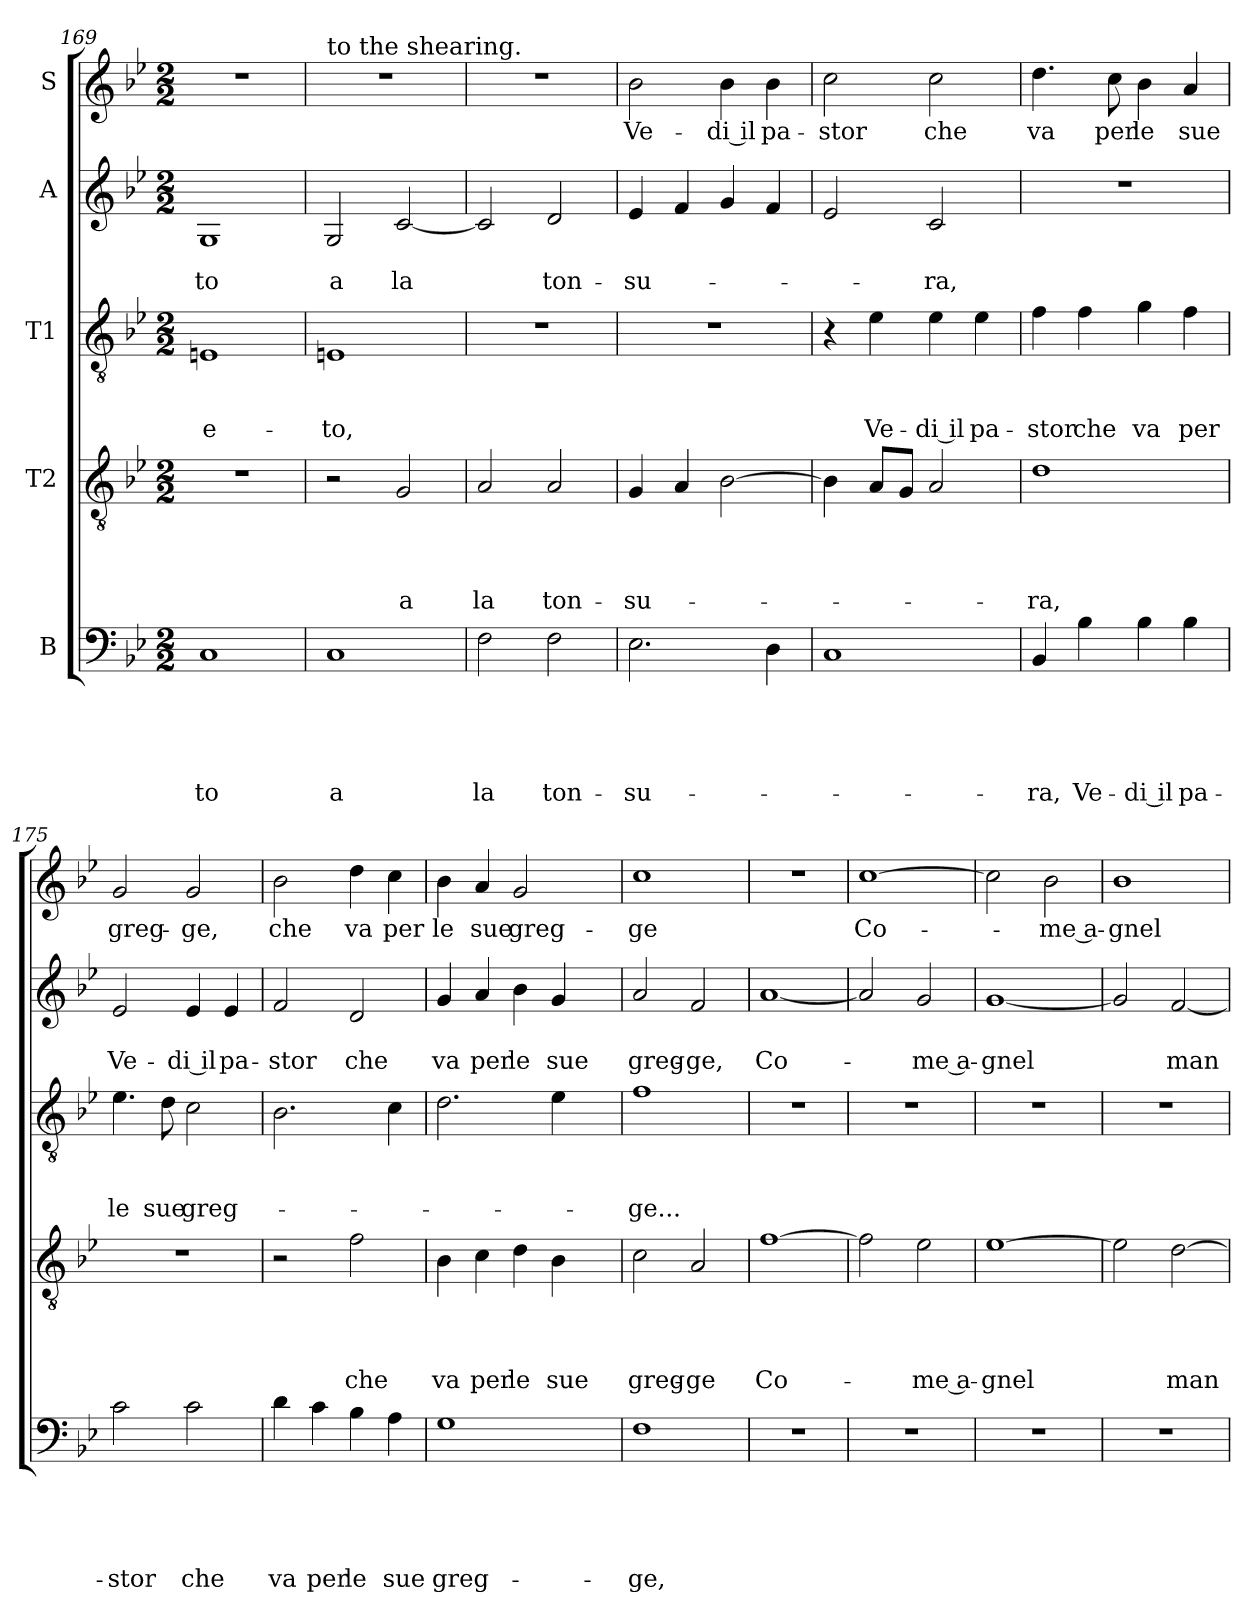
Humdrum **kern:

**kern	**text	**text	**text	**text	**text	**kern	**text	**text	**text	**text	**kern	**text	**text	**text	**kern	**text	**text	**kern	**text
*part5	*part5	*part5	*part5	*part5	*part5	*part4	*part4	*part4	*part4	*part4	*part3	*part3	*part3	*part3	*part2	*part2	*part2	*part1	*part1
*staff5	*staff5	*staff5	*staff5	*staff5	*staff5	*staff4	*staff4	*staff4	*staff4	*staff4	*staff3	*staff3	*staff3	*staff3	*staff2	*staff2	*staff2	*staff1	*staff1
*I"B	*	*	*	*	*	*I"T2	*	*	*	*	*I"T1	*	*	*	*I"A	*	*	*I"S	*
*clefF4	*	*	*	*	*	*clefGv2	*	*	*	*	*clefGv2	*	*	*	*clefG2	*	*	*clefG2	*
*k[b-e-]	*	*	*	*	*	*k[b-e-]	*	*	*	*	*k[b-e-]	*	*	*	*k[b-e-]	*	*	*k[b-e-]	*
*B-:	*	*	*	*	*	*B-:	*	*	*	*	*B-:	*	*	*	*B-:	*	*	*B-:	*
*M2/2	*	*	*	*	*	*M2/2	*	*	*	*	*M2/2	*	*	*	*M2/2	*	*	*M2/2	*
=169	=169	=169	=169	=169	=169	=169	=169	=169	=169	=169	=169	=169	=169	=169	=169	=169	=169	=169	=169
!	!	!	!	!	!LO:LY:b	!	!	!	!	!	!	!	!	!LO:LY:b	!	!	!LO:LY:b	!	!
1C	.	.	.	.	-to	1r	.	.	.	.	1En	.	.	-e-	1G	.	-to	1r	.
=170	=170	=170	=170	=170	=170	=170	=170	=170	=170	=170	=170	=170	=170	=170	=170	=170	=170	=170	=170
!	!	!	!	!	!	!	!	!	!	!	!	!	!	!	!	!	!	!LO:TX:a:t=to the shearing.	!
!	!	!	!	!	!LO:LY:b	!	!	!	!	!	!	!	!	!LO:LY:b	!	!	!LO:LY:b	!	!
1C	.	.	.	.	a	2r	.	.	.	.	1Eni	.	.	-to,	2G/	.	a	1r	.
!	!	!	!	!	!	!	!	!	!	!LO:LY:b	!	!	!	!	!	!	!LO:LY:b	!	!
.	.	.	.	.	.	2G/	.	.	.	a	.	.	.	.	[2c/	.	la	.	.
!!LO:PB:g=z
=171	=171	=171	=171	=171	=171	=171	=171	=171	=171	=171	=171	=171	=171	=171	=171	=171	=171	=171	=171
!	!	!	!	!	!LO:LY:b	!	!	!	!	!LO:LY:b	!	!	!	!	!	!	!	!	!
2F\	.	.	.	.	la	2A/	.	.	.	la	1r	.	.	.	2c/]	.	.	1r	.
!	!	!	!	!	!LO:LY:b	!	!	!	!	!LO:LY:b	!	!	!	!	!	!	!LO:LY:b	!	!
2F\	.	.	.	.	ton-	2A/	.	.	.	ton-	.	.	.	.	2d/	.	ton-	.	.
=172	=172	=172	=172	=172	=172	=172	=172	=172	=172	=172	=172	=172	=172	=172	=172	=172	=172	=172	=172
!	!	!	!	!	!LO:LY:b	!	!	!	!	!LO:LY:b	!	!	!	!	!	!	!LO:LY:b	!	!LO:LY:b
2.E-\	.	.	.	.	-su-	4G/	.	.	.	-su-	1r	.	.	.	4e-/	.	-su-	2b-\	Ve-
.	.	.	.	.	.	4A/	.	.	.	.	.	.	.	.	4f/	.	.	.	.
!	!	!	!	!	!	!	!	!	!	!	!	!	!	!	!	!	!	!	!LO:LY:b
.	.	.	.	.	.	[2B-\	.	.	.	.	.	.	.	.	4g/	.	.	4b-\	-di il
!	!	!	!	!	!	!	!	!	!	!	!	!	!	!	!	!	!	!	!LO:LY:b
4D\	.	.	.	.	.	.	.	.	.	.	.	.	.	.	4f/	.	.	4b-\	pa-
=173	=173	=173	=173	=173	=173	=173	=173	=173	=173	=173	=173	=173	=173	=173	=173	=173	=173	=173	=173
!	!	!	!	!	!	!	!	!	!	!	!	!	!	!	!	!	!	!	!LO:LY:b
1C	.	.	.	.	.	4B-\]	.	.	.	.	4r	.	.	.	2e-/	.	.	2cc\	-stor
!	!	!	!	!	!	!	!	!	!	!	!	!	!	!LO:LY:b	!	!	!	!	!
.	.	.	.	.	.	8A/L	.	.	.	.	4e-\	.	.	Ve-	.	.	.	.	.
.	.	.	.	.	.	8G/J	.	.	.	.	.	.	.	.	.	.	.	.	.
!	!	!	!	!	!	!	!	!	!	!	!	!	!	!LO:LY:b	!	!	!LO:LY:b	!	!LO:LY:b
.	.	.	.	.	.	2A/	.	.	.	.	4e-\	.	.	-di il	2c/	.	-ra,	2cc\	che
!	!	!	!	!	!	!	!	!	!	!	!	!	!	!LO:LY:b	!	!	!	!	!
.	.	.	.	.	.	.	.	.	.	.	4e-\	.	.	pa-	.	.	.	.	.
=174	=174	=174	=174	=174	=174	=174	=174	=174	=174	=174	=174	=174	=174	=174	=174	=174	=174	=174	=174
!	!	!	!	!	!LO:LY:b	!	!	!	!	!LO:LY:b	!	!	!	!LO:LY:b	!	!	!	!	!LO:LY:b
4BB-/	.	.	.	.	-ra,	1d	.	.	.	-ra,	4f\	.	.	-stor	1r	.	.	4.dd\	va
!	!	!	!	!	!LO:LY:b	!	!	!	!	!	!	!	!	!LO:LY:b	!	!	!	!	!
4B-\	.	.	.	.	Ve-	.	.	.	.	.	4f\	.	.	che	.	.	.	.	.
!	!	!	!	!	!	!	!	!	!	!	!	!	!	!	!	!	!	!	!LO:LY:b
.	.	.	.	.	.	.	.	.	.	.	.	.	.	.	.	.	.	8cc\	per
!	!	!	!	!	!LO:LY:b	!	!	!	!	!	!	!	!	!LO:LY:b	!	!	!	!	!LO:LY:b
4B-\	.	.	.	.	-di il	.	.	.	.	.	4g\	.	.	va	.	.	.	4b-\	le
!	!	!	!	!	!LO:LY:b	!	!	!	!	!	!	!	!	!LO:LY:b	!	!	!	!	!LO:LY:b
4B-\	.	.	.	.	pa-	.	.	.	.	.	4f\	.	.	per	.	.	.	4a/	sue
=175	=175	=175	=175	=175	=175	=175	=175	=175	=175	=175	=175	=175	=175	=175	=175	=175	=175	=175	=175
!	!	!	!	!	!LO:LY:b	!	!	!	!	!	!	!	!	!LO:LY:b	!	!	!LO:LY:b	!	!LO:LY:b
2c\	.	.	.	.	-stor	1r	.	.	.	.	4.e-\	.	.	le	2e-/	.	Ve-	2g/	greg-
!	!	!	!	!	!	!	!	!	!	!	!	!	!	!LO:LY:b	!	!	!	!	!
.	.	.	.	.	.	.	.	.	.	.	8d\	.	.	sue	.	.	.	.	.
!	!	!	!	!	!LO:LY:b	!	!	!	!	!	!	!	!	!LO:LY:b	!	!	!LO:LY:b	!	!LO:LY:b
2c\	.	.	.	.	che	.	.	.	.	.	2c\	.	.	greg-	4e-/	.	-di il	2g/	-ge,
!	!	!	!	!	!	!	!	!	!	!	!	!	!	!	!	!	!LO:LY:b	!	!
.	.	.	.	.	.	.	.	.	.	.	.	.	.	.	4e-/	.	pa-	.	.
=176	=176	=176	=176	=176	=176	=176	=176	=176	=176	=176	=176	=176	=176	=176	=176	=176	=176	=176	=176
!	!	!	!	!	!LO:LY:b	!	!	!	!	!	!	!	!	!	!	!	!LO:LY:b	!	!LO:LY:b
4d\	.	.	.	.	va	2r	.	.	.	.	2.B-\	.	.	.	2f/	.	-stor	2b-\	che
!	!	!	!	!	!LO:LY:b	!	!	!	!	!	!	!	!	!	!	!	!	!	!
4c\	.	.	.	.	per	.	.	.	.	.	.	.	.	.	.	.	.	.	.
!	!	!	!	!	!LO:LY:b	!	!	!	!	!LO:LY:b	!	!	!	!	!	!	!LO:LY:b	!	!LO:LY:b
4B-\	.	.	.	.	le	2f\	.	.	.	che	.	.	.	.	2d/	.	che	4dd\	va
!	!	!	!	!	!LO:LY:b	!	!	!	!	!	!	!	!	!	!	!	!	!	!LO:LY:b
4A\	.	.	.	.	sue	.	.	.	.	.	4c\	.	.	.	.	.	.	4cc\	per
!!LO:LB:g=z
=177	=177	=177	=177	=177	=177	=177	=177	=177	=177	=177	=177	=177	=177	=177	=177	=177	=177	=177	=177
!	!	!	!	!	!LO:LY:b	!	!	!	!	!LO:LY:b	!	!	!	!	!	!	!LO:LY:b	!	!LO:LY:b
1G	.	.	.	.	greg-	4B-\	.	.	.	va	2.d\	.	.	.	4g/	.	va	4b-\	le
!	!	!	!	!	!	!	!	!	!	!LO:LY:b	!	!	!	!	!	!	!LO:LY:b	!	!LO:LY:b
.	.	.	.	.	.	4c\	.	.	.	per	.	.	.	.	4a/	.	per	4a/	sue
!	!	!	!	!	!	!	!	!	!	!LO:LY:b	!	!	!	!	!	!	!LO:LY:b	!	!LO:LY:b
.	.	.	.	.	.	4d\	.	.	.	le	.	.	.	.	4b-\	.	le	2g/	greg-
!	!	!	!	!	!	!	!	!	!	!LO:LY:b	!	!	!	!	!	!	!LO:LY:b	!	!
.	.	.	.	.	.	4B-\	.	.	.	sue	4e-\	.	.	.	4g/	.	sue	.	.
=178	=178	=178	=178	=178	=178	=178	=178	=178	=178	=178	=178	=178	=178	=178	=178	=178	=178	=178	=178
!	!	!	!	!	!LO:LY:b	!	!	!	!	!LO:LY:b	!	!	!	!LO:LY:b	!	!	!LO:LY:b	!	!LO:LY:b
1F	.	.	.	.	-ge,	2c\	.	.	.	greg-	1f	.	.	-ge...	2a/	.	greg-	1cc	-ge
!	!	!	!	!	!	!	!	!	!	!LO:LY:b	!	!	!	!	!	!	!LO:LY:b	!	!
.	.	.	.	.	.	2A/	.	.	.	-ge	.	.	.	.	2f/	.	-ge,	.	.
=179	=179	=179	=179	=179	=179	=179	=179	=179	=179	=179	=179	=179	=179	=179	=179	=179	=179	=179	=179
!	!	!	!	!	!	!	!	!	!	!LO:LY:b	!	!	!	!	!	!	!LO:LY:b	!	!
1r	.	.	.	.	.	[1f	.	.	.	Co-	1r	.	.	.	[1a	.	Co-	1r	.
=180	=180	=180	=180	=180	=180	=180	=180	=180	=180	=180	=180	=180	=180	=180	=180	=180	=180	=180	=180
!	!	!	!	!	!	!	!	!	!	!	!	!	!	!	!	!	!	!	!LO:LY:b
1r	.	.	.	.	.	2f\]	.	.	.	.	1r	.	.	.	2a/]	.	.	[1cc	Co-
!	!	!	!	!	!	!	!	!	!	!LO:LY:b	!	!	!	!	!	!	!LO:LY:b	!	!
.	.	.	.	.	.	2e-\	.	.	.	-me a-	.	.	.	.	2g/	.	-me a-	.	.
=181	=181	=181	=181	=181	=181	=181	=181	=181	=181	=181	=181	=181	=181	=181	=181	=181	=181	=181	=181
!	!	!	!	!	!	!	!	!	!	!LO:LY:b	!	!	!	!	!	!	!LO:LY:b	!	!
1r	.	.	.	.	.	[1e-	.	.	.	-gnel	1r	.	.	.	[1g	.	-gnel	2cc\]	.
!	!	!	!	!	!	!	!	!	!	!	!	!	!	!	!	!	!	!	!LO:LY:b
.	.	.	.	.	.	.	.	.	.	.	.	.	.	.	.	.	.	2b-\	-me a-
=182	=182	=182	=182	=182	=182	=182	=182	=182	=182	=182	=182	=182	=182	=182	=182	=182	=182	=182	=182
!	!	!	!	!	!	!	!	!	!	!	!	!	!	!	!	!	!	!	!LO:LY:b
1r	.	.	.	.	.	2e-\]	.	.	.	.	1r	.	.	.	2g/]	.	.	1b-	-gnel
!	!	!	!	!	!	!	!	!	!	!LO:LY:b	!	!	!	!	!	!	!LO:LY:b	!	!
.	.	.	.	.	.	[2d\	.	.	.	man-	.	.	.	.	[2f/	.	man-	.	.
=	=	=	=	=	=	=	=	=	=	=	=	=	=	=	=	=	=	=	=
*-	*-	*-	*-	*-	*-	*-	*-	*-	*-	*-	*-	*-	*-	*-	*-	*-	*-	*-	*-
